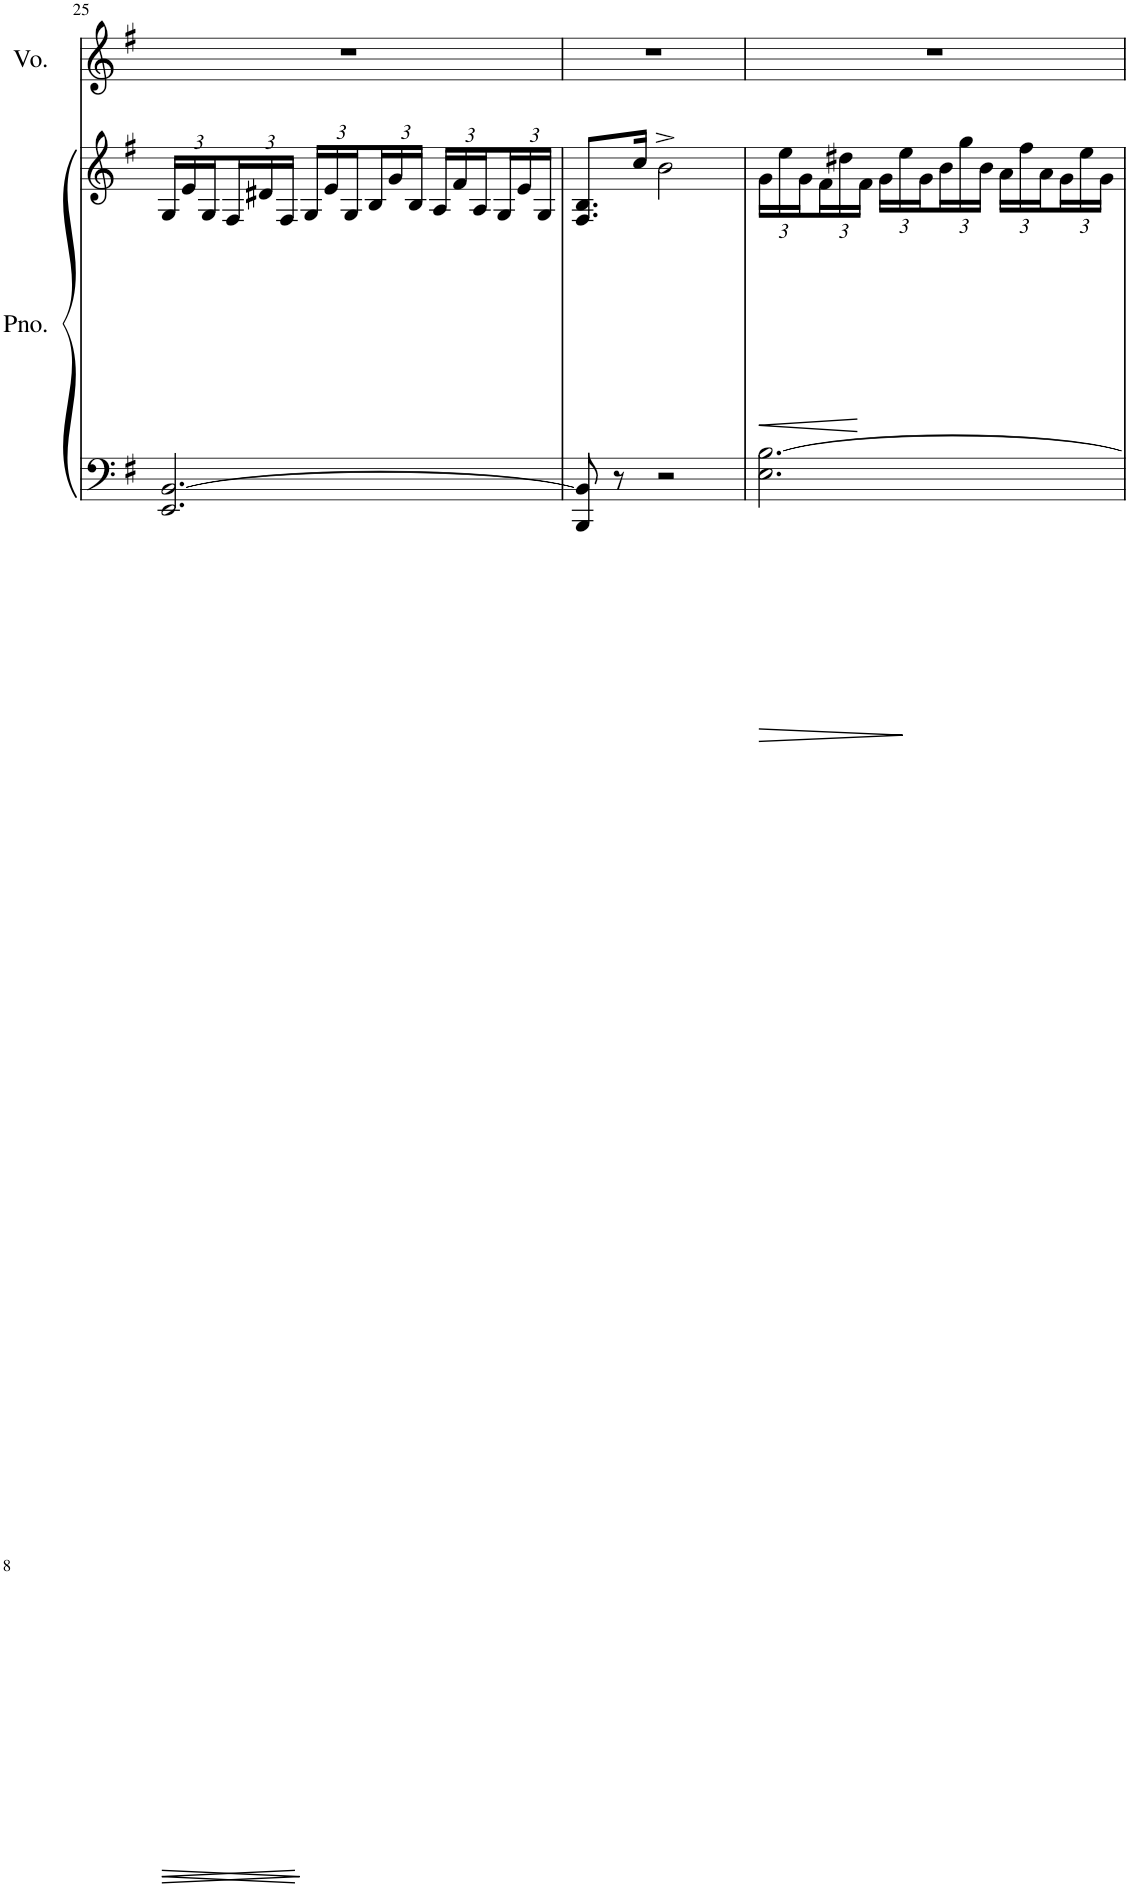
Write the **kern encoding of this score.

**kern	**kern	**dynam	**kern
*part2	*part2	*part2	*part1
*staff3	*staff2	*staff2/3	*staff1
*I"Piano	*	*	*I"Voice
*I'Pno.	*	*	*I'Vo.
!!LO:PB:g=z
*clefF4	*clefG2	*	*clefG2
*k[f#]	*k[f#]	*	*k[f#]
*M3/4	*M3/4	*	*M3/4
=25	=25	=25	=25
!	!	!LO:HP:b=2	!
*	*Xbrackettup	*	*
2.EE/ [2.BB/	24G/LL	>	2.r
.	24e/	.	.
.	24G/	.	.
.	24F#/	.	.
.	24d#X/	.	.
.	24F#/JJ	.	.
.	24G/LL	.	.
.	24e/	.	.
.	24G/	.	.
.	24B/	.	.
.	24g/	.	.
.	24B/JJ	.	.
.	24A/LL	.	.
.	24f#/	.	.
.	24A/	.	.
.	24G/	.	.
.	24e/	.	.
.	24G/JJ	.	.
=26	=26	=26	=26
8BBB/ 8BB/]	8.F#/ 8.B/L	.	2.r
8r	.	.	.
.	16cc/Jk	]	.
2r	2b^\	.	.
=27	=27	=27	=27
!	!	!LO:HP:b	!
2.E\ [2.B\	24g\LL	<	2.r
.	24ee\	.	.
.	24g\	.	.
.	24f#\	.	.
.	24dd#X\	.	.
.	24f#\JJ	.	.
.	24g\LL	.	.
.	24ee\	.	.
.	24g\	.	.
.	24b\	.	.
.	24gg\	.	.
.	24b\JJ	.	.
.	24a\LL	.	.
.	24ff#\	.	.
.	24a\	.	.
.	24g\	.	.
.	24ee\	.	.
.	24g\JJ	.	.
.	.	[	.
=	=	=	=
*-	*-	*-	*-
